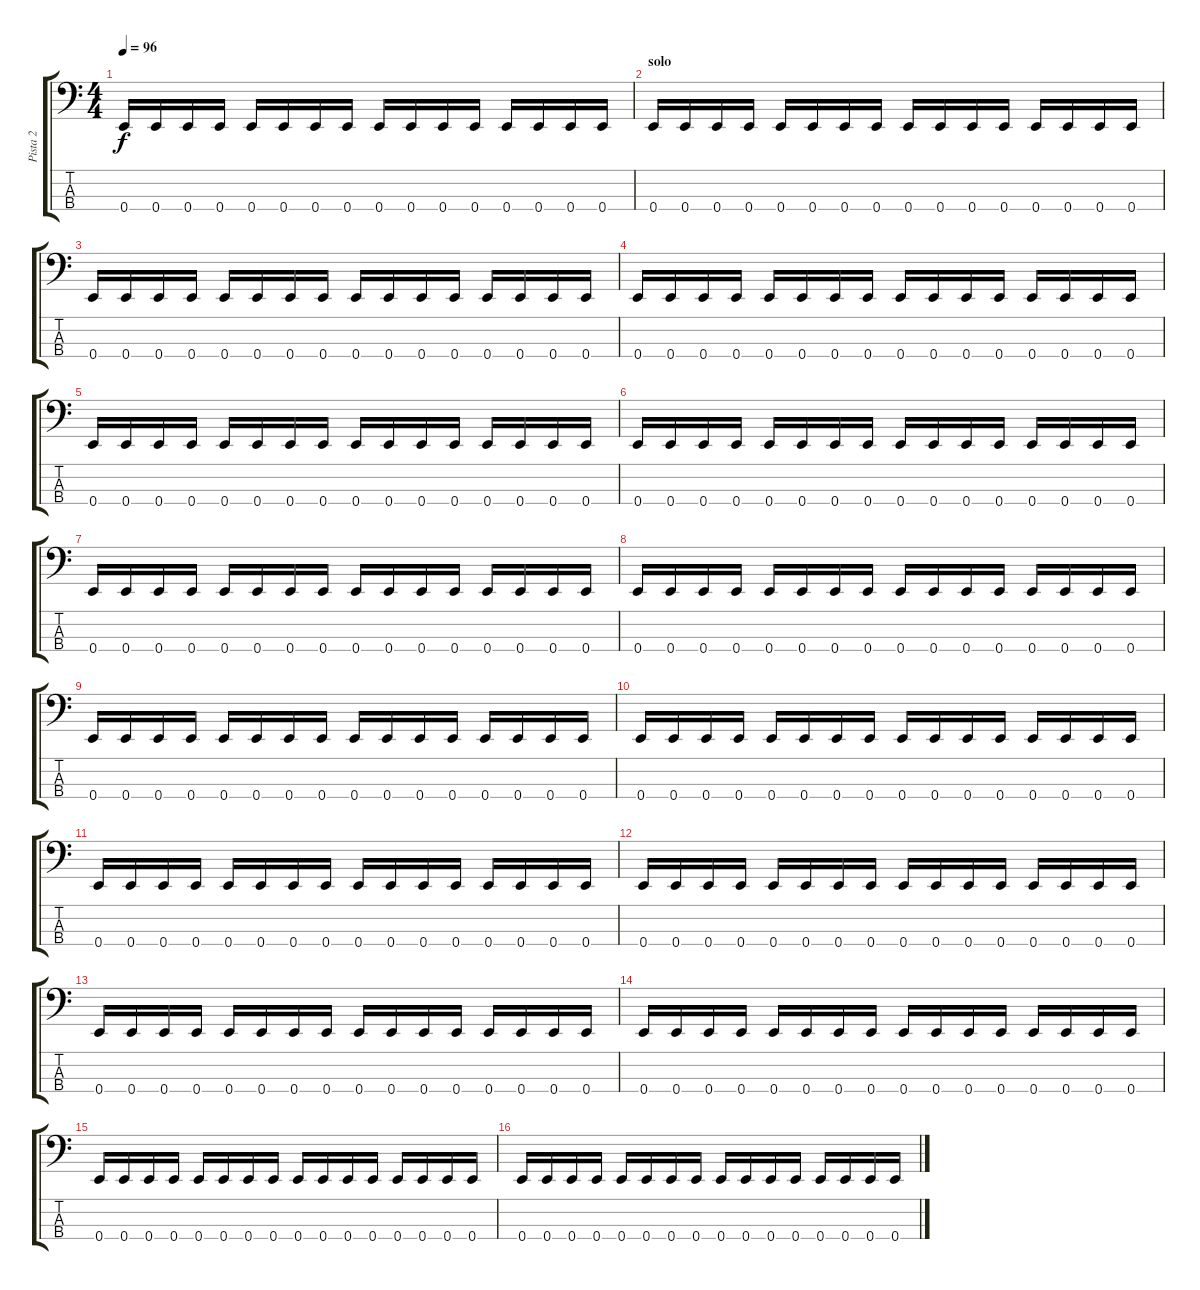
\track ("Pista 2" "Pista 2") {instrument electricbasspick}
\staff {score tabs}
\tuning (G2 D2 A1 E1) {hide}
\ts (4 4)
\tempo 96
\clef f4
\ks c
0.4.16{dy f} 0.4.16 0.4.16 0.4.16 0.4.16 0.4.16 0.4.16 0.4.16 0.4.16 0.4.16 0.4.16 0.4.16 0.4.16 0.4.16 0.4.16 0.4.16 |
\section ("" "solo")
0.4.16 0.4.16 0.4.16 0.4.16 0.4.16 0.4.16 0.4.16 0.4.16 0.4.16 0.4.16 0.4.16 0.4.16 0.4.16 0.4.16 0.4.16 0.4.16 |
0.4.16 0.4.16 0.4.16 0.4.16 0.4.16 0.4.16 0.4.16 0.4.16 0.4.16 0.4.16 0.4.16 0.4.16 0.4.16 0.4.16 0.4.16 0.4.16 |
0.4.16 0.4.16 0.4.16 0.4.16 0.4.16 0.4.16 0.4.16 0.4.16 0.4.16 0.4.16 0.4.16 0.4.16 0.4.16 0.4.16 0.4.16 0.4.16 |
0.4.16 0.4.16 0.4.16 0.4.16 0.4.16 0.4.16 0.4.16 0.4.16 0.4.16 0.4.16 0.4.16 0.4.16 0.4.16 0.4.16 0.4.16 0.4.16 |
0.4.16 0.4.16 0.4.16 0.4.16 0.4.16 0.4.16 0.4.16 0.4.16 0.4.16 0.4.16 0.4.16 0.4.16 0.4.16 0.4.16 0.4.16 0.4.16 |
0.4.16 0.4.16 0.4.16 0.4.16 0.4.16 0.4.16 0.4.16 0.4.16 0.4.16 0.4.16 0.4.16 0.4.16 0.4.16 0.4.16 0.4.16 0.4.16 |
0.4.16 0.4.16 0.4.16 0.4.16 0.4.16 0.4.16 0.4.16 0.4.16 0.4.16 0.4.16 0.4.16 0.4.16 0.4.16 0.4.16 0.4.16 0.4.16 |
0.4.16 0.4.16 0.4.16 0.4.16 0.4.16 0.4.16 0.4.16 0.4.16 0.4.16 0.4.16 0.4.16 0.4.16 0.4.16 0.4.16 0.4.16 0.4.16 |
0.4.16 0.4.16 0.4.16 0.4.16 0.4.16 0.4.16 0.4.16 0.4.16 0.4.16 0.4.16 0.4.16 0.4.16 0.4.16 0.4.16 0.4.16 0.4.16 |
0.4.16 0.4.16 0.4.16 0.4.16 0.4.16 0.4.16 0.4.16 0.4.16 0.4.16 0.4.16 0.4.16 0.4.16 0.4.16 0.4.16 0.4.16 0.4.16 |
0.4.16 0.4.16 0.4.16 0.4.16 0.4.16 0.4.16 0.4.16 0.4.16 0.4.16 0.4.16 0.4.16 0.4.16 0.4.16 0.4.16 0.4.16 0.4.16 |
0.4.16 0.4.16 0.4.16 0.4.16 0.4.16 0.4.16 0.4.16 0.4.16 0.4.16 0.4.16 0.4.16 0.4.16 0.4.16 0.4.16 0.4.16 0.4.16 |
0.4.16 0.4.16 0.4.16 0.4.16 0.4.16 0.4.16 0.4.16 0.4.16 0.4.16 0.4.16 0.4.16 0.4.16 0.4.16 0.4.16 0.4.16 0.4.16 |
0.4.16 0.4.16 0.4.16 0.4.16 0.4.16 0.4.16 0.4.16 0.4.16 0.4.16 0.4.16 0.4.16 0.4.16 0.4.16 0.4.16 0.4.16 0.4.16 |
0.4.16 0.4.16 0.4.16 0.4.16 0.4.16 0.4.16 0.4.16 0.4.16 0.4.16 0.4.16 0.4.16 0.4.16 0.4.16 0.4.16 0.4.16 0.4.16
